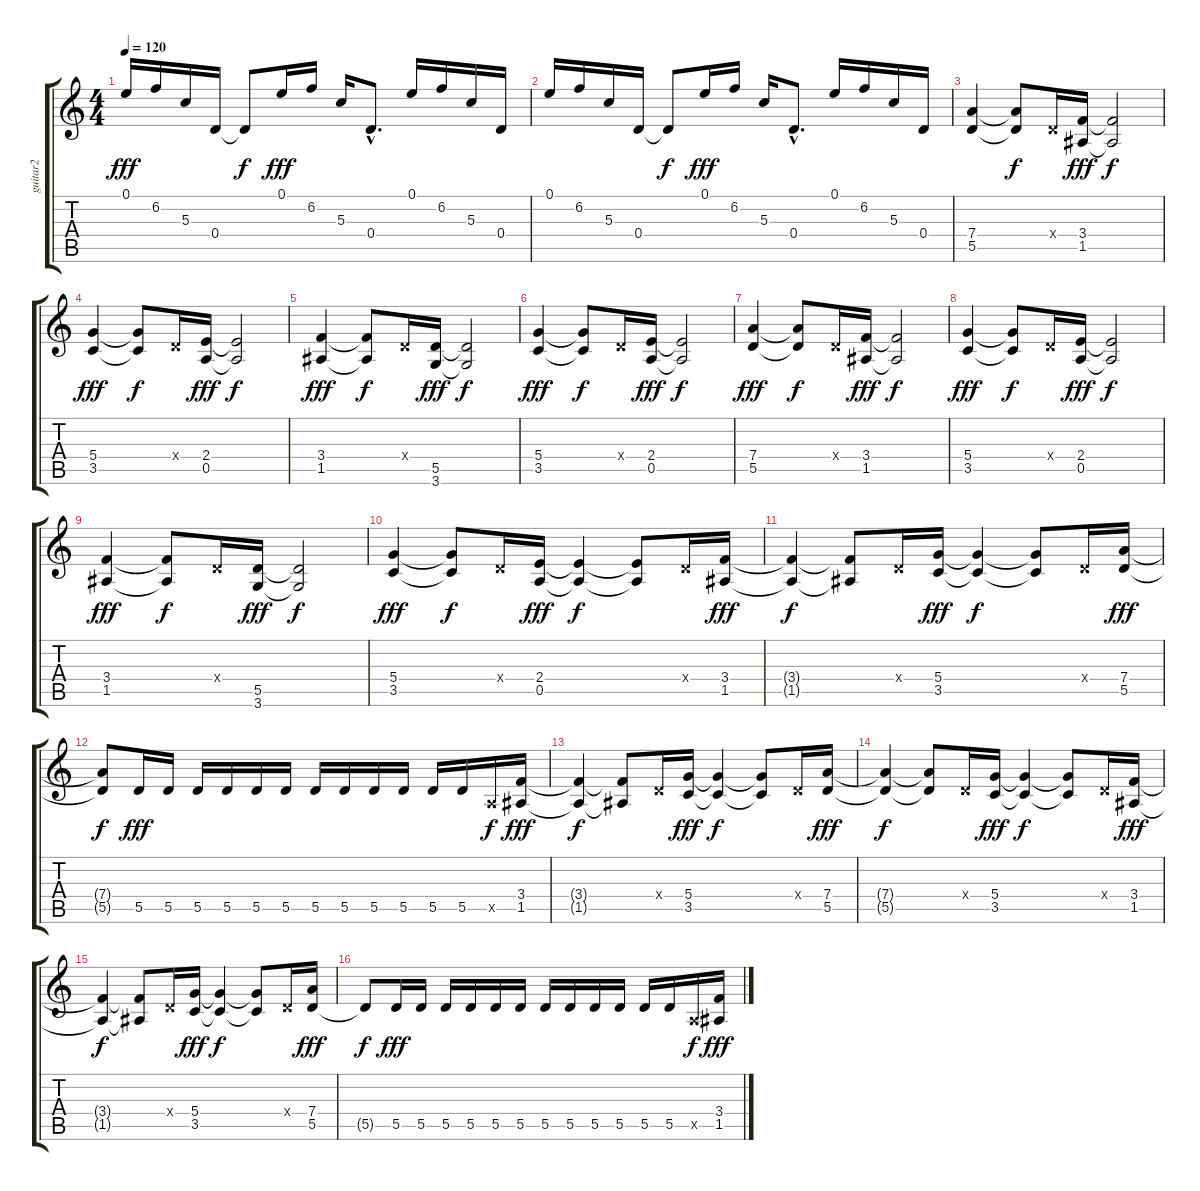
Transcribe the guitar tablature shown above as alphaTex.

\track ("guitar2" "guitar2") {instrument distortionguitar}
\staff {score tabs}
\tuning (E4 B3 G3 D3 A2 E2) {hide}
\ts (4 4)
\tempo 120
\clef g2
\ks c
0.1.16{dy fff} 6.2.16 5.3.16 0.4.16 0.4{t}.8{dy f} 0.1.16{dy fff} 6.2.16 5.3.16 0.4{hac}.8{d} 0.1.16 6.2.16 5.3.16 0.4.16 |
0.1.16 6.2.16 5.3.16 0.4.16 0.4{t}.8{dy f} 0.1.16{dy fff} 6.2.16 5.3.16 0.4{hac}.8{d} 0.1.16 6.2.16 5.3.16 0.4.16 |
(7.4 5.5).4 (7.4{t} 5.5{t}).8{dy f} 0.4{x}.16 (3.4 1.5).16{dy fff} (3.4{t} 1.5{t}).2{dy f} |
(5.4 3.5).4{dy fff} (5.4{t} 3.5{t}).8{dy f} 0.4{x}.16 (2.4 0.5).16{dy fff} (2.4{t} 0.5{t}).2{dy f} |
(3.4 1.5).4{dy fff} (3.4{t} 1.5{t}).8{dy f} 0.4{x}.16 (5.5 3.6).16{dy fff} (5.5{t} 3.6{t}).2{dy f} |
(5.4 3.5).4{dy fff} (5.4{t} 3.5{t}).8{dy f} 0.4{x}.16 (2.4 0.5).16{dy fff} (2.4{t} 0.5{t}).2{dy f} |
(7.4 5.5).4{dy fff} (7.4{t} 5.5{t}).8{dy f} 0.4{x}.16 (3.4 1.5).16{dy fff} (3.4{t} 1.5{t}).2{dy f} |
(5.4 3.5).4{dy fff} (5.4{t} 3.5{t}).8{dy f} 0.4{x}.16 (2.4 0.5).16{dy fff} (2.4{t} 0.5{t}).2{dy f} |
(3.4 1.5).4{dy fff} (3.4{t} 1.5{t}).8{dy f} 0.4{x}.16 (5.5 3.6).16{dy fff} (5.5{t} 3.6{t}).2{dy f} |
(5.4 3.5).4{dy fff} (5.4{t} 3.5{t}).8{dy f} 0.4{x}.16 (2.4 0.5).16{dy fff} (2.4{t} 0.5{t}).4{dy f} (2.4{t} 0.5{t}).8 0.4{x}.16 (3.4 1.5).16{dy fff} |
(3.4{t} 1.5{t}).4{dy f} (3.4{t} 1.5{t}).8 0.4{x}.16 (5.4 3.5).16{dy fff} (5.4{t} 3.5{t}).4{dy f} (5.4{t} 3.5{t}).8 0.4{x}.16 (7.4 5.5).16{dy fff} |
(7.4{t} 5.5{t}).8{dy f} 5.5.16{dy fff} 5.5.16 5.5.16 5.5.16 5.5.16 5.5.16 5.5.16 5.5.16 5.5.16 5.5.16 5.5.16 5.5.16 0.5{x}.16{dy f} (3.4 1.5).16{dy fff} |
(3.4{t} 1.5{t}).4{dy f} (3.4{t} 1.5{t}).8 0.4{x}.16 (5.4 3.5).16{dy fff} (5.4{t} 3.5{t}).4{dy f} (5.4{t} 3.5{t}).8 0.4{x}.16 (7.4 5.5).16{dy fff} |
(7.4{t} 5.5{t}).4{dy f} (7.4{t} 5.5{t}).8 0.4{x}.16 (5.4 3.5).16{dy fff} (5.4{t} 3.5{t}).4{dy f} (5.4{t} 3.5{t}).8 0.4{x}.16 (3.4 1.5).16{dy fff} |
(3.4{t} 1.5{t}).4{dy f} (3.4{t} 1.5{t}).8 0.4{x}.16 (5.4 3.5).16{dy fff} (5.4{t} 3.5{t}).4{dy f} (5.4{t} 3.5{t}).8 0.4{x}.16 (7.4 5.5).16{dy fff} |
5.5{t}.8{dy f} 5.5.16{dy fff} 5.5.16 5.5.16 5.5.16 5.5.16 5.5.16 5.5.16 5.5.16 5.5.16 5.5.16 5.5.16 5.5.16 0.5{x}.16{dy f} (3.4 1.5).16{dy fff}
